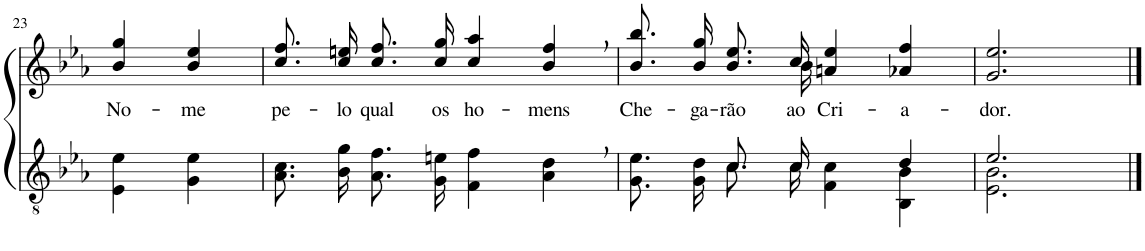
**kern	**kern	**text
*part2	*part1	*part1
*staff2	*staff1	*staff1
*I"Parte III e IV	*I"Parte I e II	*
!!LO:PB:g=z
*clefGv2	*clefG2	*
*Trd3c5	*Trd3c5	*
*k[b-e-a-]	*k[b-e-a-]	*
*M4/4	*M4/4	*
=23	=23	=23
!	!	!LO:LY:b
4E-\ 4e-\	4b-/ 4gg/	No-
!	!	!LO:LY:b
4G\ 4e-\	4b-/ 4ee-/	-me
=24	=24	=24
!	!	!LO:LY:b
8.A-\ 8.c\L	8.cc\ 8.ff\L	pe-
!	!	!LO:LY:b
16B-\ 16g\Jk	16cc\ 16een\Jk	-lo
!	!	!LO:LY:b
8.A-\ 8.f\L	8.cc\ 8.ff\L	qual
!	!	!LO:LY:b
16G\ 16en\Jk	16cc\ 16gg\Jk	os
!	!	!LO:LY:b
4F\ 4f\	4cc/ 4aa-/	ho-
!	!	!LO:LY:b
4A-\, 4d\,	4b-/, 4ff/,	-mens
=25	=25	=25
*^	*	*
!	!	!	!LO:LY:b
*	*	*^	*
4ryy	8.G\ 8.e-\L	8.b-\ 8.bb-\L	4..ryy	Che-
!	!	!	!	!LO:LY:b
.	16G\ 16d\Jk	16b-\ 16gg\Jk	.	-ga-
!	!	!	!	!LO:LY:b
8.c/L	8.c\L	8.b-\ 8.ee-\L	.	-rão
!	!	!	!	!LO:LY:b
16c/Jk	16c\Jk	16cc\Jk	16b-\	ao
!	!	!	!	!LO:LY:b
4ryy	4F\ 4c\	4an/ 4ee-/	2ryy	Cri-
!	!	!	!	!LO:LY:b
4d/	4BB-\ 4B-\	4a-X/ 4ff/	.	-a-
*	*	*v	*v	*
=26	=26	=26	=26
!	!	!	!LO:LY:b
2.e-/	2.E-\ 2.B-\	2.g/ 2.ee-/	-dor.
*v	*v	*	*
==	==	==
*-	*-	*-
